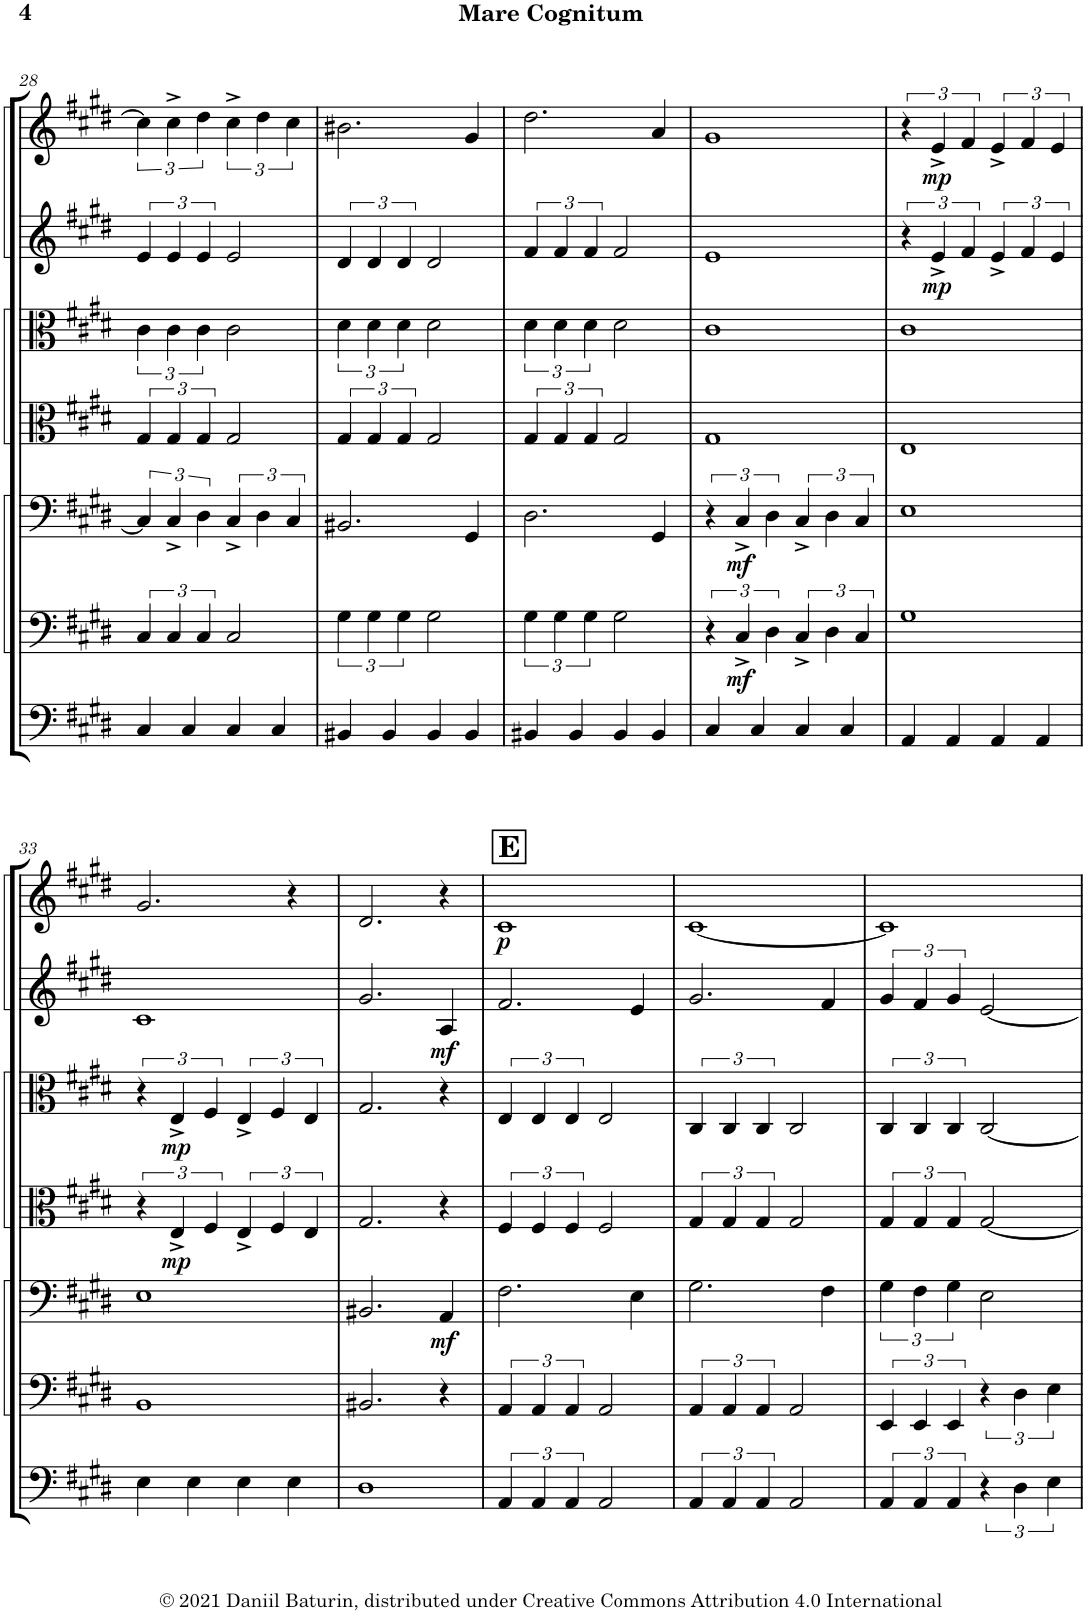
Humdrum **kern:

**kern	**kern	**dynam	**kern	**dynam	**kern	**dynam	**kern	**dynam	**kern	**dynam	**kern	**dynam
*part7	*part6	*part6	*part5	*part5	*part4	*part4	*part3	*part3	*part2	*part2	*part1	*part1
*staff7	*staff6	*staff6	*staff5	*staff5	*staff4	*staff4	*staff3	*staff3	*staff2	*staff2	*staff1	*staff1
*I"Contrabass	*I"Violoncello II	*	*I"Violoncello I	*	*I"Viola II	*	*I"Viola I	*	*I"Violin II	*	*I"Violin I	*
*I'Cb	*I'Vc	*	*I'Vc	*	*I'Vla	*	*I'Vla	*	*I'Vln	*	*I'Vln	*
!!LO:PB:g=z
*clefF4	*clefF4	*	*clefF4	*	*clefC3	*	*clefC3	*	*clefG2	*	*clefG2	*
*Trd7c12	*	*	*	*	*	*	*	*	*	*	*	*
*k[f#c#g#d#]	*k[f#c#g#d#]	*	*k[f#c#g#d#]	*	*k[f#c#g#d#]	*	*k[f#c#g#d#]	*	*k[f#c#g#d#]	*	*k[f#c#g#d#]	*
*M4/4	*M4/4	*	*M4/4	*	*M4/4	*	*M4/4	*	*M4/4	*	*M4/4	*
=28	=28	=28	=28	=28	=28	=28	=28	=28	=28	=28	=28	=28
4C#/	6C#/	.	6C#/]	.	6G#/	.	6c#\	.	6e/	.	6cc#\]	.
.	6C#/	.	6C#^/	.	6G#/	.	6c#\	.	6e/	.	6cc#^\	.
4C#/	.	.	.	.	.	.	.	.	.	.	.	.
.	6C#/	.	6D#\	.	6G#/	.	6c#\	.	6e/	.	6dd#\	.
4C#/	2C#/	.	6C#^/	.	2G#/	.	2c#\	.	2e/	.	6cc#^\	.
.	.	.	6D#\	.	.	.	.	.	.	.	6dd#\	.
4C#/	.	.	.	.	.	.	.	.	.	.	.	.
.	.	.	6C#/	.	.	.	.	.	.	.	6cc#\	.
=29	=29	=29	=29	=29	=29	=29	=29	=29	=29	=29	=29	=29
4BB#X/	6G#\	.	2.BB#X/	.	6G#/	.	6d#\	.	6d#/	.	2.b#X\	.
.	6G#\	.	.	.	6G#/	.	6d#\	.	6d#/	.	.	.
4BB#/	.	.	.	.	.	.	.	.	.	.	.	.
.	6G#\	.	.	.	6G#/	.	6d#\	.	6d#/	.	.	.
4BB#/	2G#\	.	.	.	2G#/	.	2d#\	.	2d#/	.	.	.
4BB#/	.	.	4GG#/	.	.	.	.	.	.	.	4g#/	.
=30	=30	=30	=30	=30	=30	=30	=30	=30	=30	=30	=30	=30
4BB#X/	6G#\	.	2.D#\	.	6G#/	.	6d#\	.	6f#/	.	2.dd#\	.
.	6G#\	.	.	.	6G#/	.	6d#\	.	6f#/	.	.	.
4BB#/	.	.	.	.	.	.	.	.	.	.	.	.
.	6G#\	.	.	.	6G#/	.	6d#\	.	6f#/	.	.	.
4BB#/	2G#\	.	.	.	2G#/	.	2d#\	.	2f#/	.	.	.
4BB#/	.	.	4GG#/	.	.	.	.	.	.	.	4a/	.
=31	=31	=31	=31	=31	=31	=31	=31	=31	=31	=31	=31	=31
4C#/	6r	.	6r	.	1G#	.	1c#	.	1e	.	1g#	.
!	!	!LO:DY:b	!	!LO:DY:b	!	!	!	!	!	!	!	!
.	6C#^/	mf	6C#^/	mf	.	.	.	.	.	.	.	.
4C#/	.	.	.	.	.	.	.	.	.	.	.	.
.	6D#\	.	6D#\	.	.	.	.	.	.	.	.	.
4C#/	6C#^/	.	6C#^/	.	.	.	.	.	.	.	.	.
.	6D#\	.	6D#\	.	.	.	.	.	.	.	.	.
4C#/	.	.	.	.	.	.	.	.	.	.	.	.
.	6C#/	.	6C#/	.	.	.	.	.	.	.	.	.
=32	=32	=32	=32	=32	=32	=32	=32	=32	=32	=32	=32	=32
4AA/	1G#	.	1E	.	1E	.	1c#	.	6r	.	6r	.
!	!	!	!	!	!	!	!	!	!	!LO:DY:b	!	!LO:DY:b
.	.	.	.	.	.	.	.	.	6e^/	mp	6e^/	mp
4AA/	.	.	.	.	.	.	.	.	.	.	.	.
.	.	.	.	.	.	.	.	.	6f#/	.	6f#/	.
4AA/	.	.	.	.	.	.	.	.	6e^/	.	6e^/	.
.	.	.	.	.	.	.	.	.	6f#/	.	6f#/	.
4AA/	.	.	.	.	.	.	.	.	.	.	.	.
.	.	.	.	.	.	.	.	.	6e/	.	6e/	.
!!LO:LB:g=z
=33	=33	=33	=33	=33	=33	=33	=33	=33	=33	=33	=33	=33
4E\	1BB	.	1E	.	6r	.	6r	.	1c#	.	2.g#/	.
!	!	!	!	!	!	!LO:DY:b	!	!LO:DY:b	!	!	!	!
.	.	.	.	.	6E^/	mp	6E^/	mp	.	.	.	.
4E\	.	.	.	.	.	.	.	.	.	.	.	.
.	.	.	.	.	6F#/	.	6F#/	.	.	.	.	.
4E\	.	.	.	.	6E^/	.	6E^/	.	.	.	.	.
.	.	.	.	.	6F#/	.	6F#/	.	.	.	.	.
4E\	.	.	.	.	.	.	.	.	.	.	4r	.
.	.	.	.	.	6E/	.	6E/	.	.	.	.	.
=34	=34	=34	=34	=34	=34	=34	=34	=34	=34	=34	=34	=34
1D#	2.BB#X/	.	2.BB#X/	.	2.G#/	.	2.G#/	.	2.g#/	.	2.d#/	.
!	!	!	!	!LO:DY:b	!	!	!	!	!	!LO:DY:b	!	!
.	4r	.	4AA/	mf	4r	.	4r	.	4A/	mf	4r	.
!!LO:REH:place=s1:a:B:cj:fs=14:t=E
=35	=35	=35	=35	=35	=35	=35	=35	=35	=35	=35	=35	=35
!	!	!	!	!	!	!	!	!	!	!	!	!LO:DY:b
6AA/	6AA/	.	2.F#\	.	6F#/	.	6E/	.	2.f#/	.	1c#	p
6AA/	6AA/	.	.	.	6F#/	.	6E/	.	.	.	.	.
6AA/	6AA/	.	.	.	6F#/	.	6E/	.	.	.	.	.
2AA/	2AA/	.	.	.	2F#/	.	2E/	.	.	.	.	.
.	.	.	4E\	.	.	.	.	.	4e/	.	.	.
=36	=36	=36	=36	=36	=36	=36	=36	=36	=36	=36	=36	=36
6AA/	6AA/	.	2.G#\	.	6G#/	.	6C#/	.	2.g#/	.	[1c#	.
6AA/	6AA/	.	.	.	6G#/	.	6C#/	.	.	.	.	.
6AA/	6AA/	.	.	.	6G#/	.	6C#/	.	.	.	.	.
2AA/	2AA/	.	.	.	2G#/	.	2C#/	.	.	.	.	.
.	.	.	4F#\	.	.	.	.	.	4f#/	.	.	.
=37	=37	=37	=37	=37	=37	=37	=37	=37	=37	=37	=37	=37
6AA/	6EE/	.	6G#\	.	6G#/	.	6C#/	.	6g#/	.	1c#]	.
6AA/	6EE/	.	6F#\	.	6G#/	.	6C#/	.	6f#/	.	.	.
6AA/	6EE/	.	6G#\	.	6G#/	.	6C#/	.	6g#/	.	.	.
6r	6r	.	2E\	.	[2G#/	.	[2C#/	.	[2e/	.	.	.
6D#\	6D#\	.	.	.	.	.	.	.	.	.	.	.
6E\	6E\	.	.	.	.	.	.	.	.	.	.	.
=	=	=	=	=	=	=	=	=	=	=	=	=
*-	*-	*-	*-	*-	*-	*-	*-	*-	*-	*-	*-	*-
